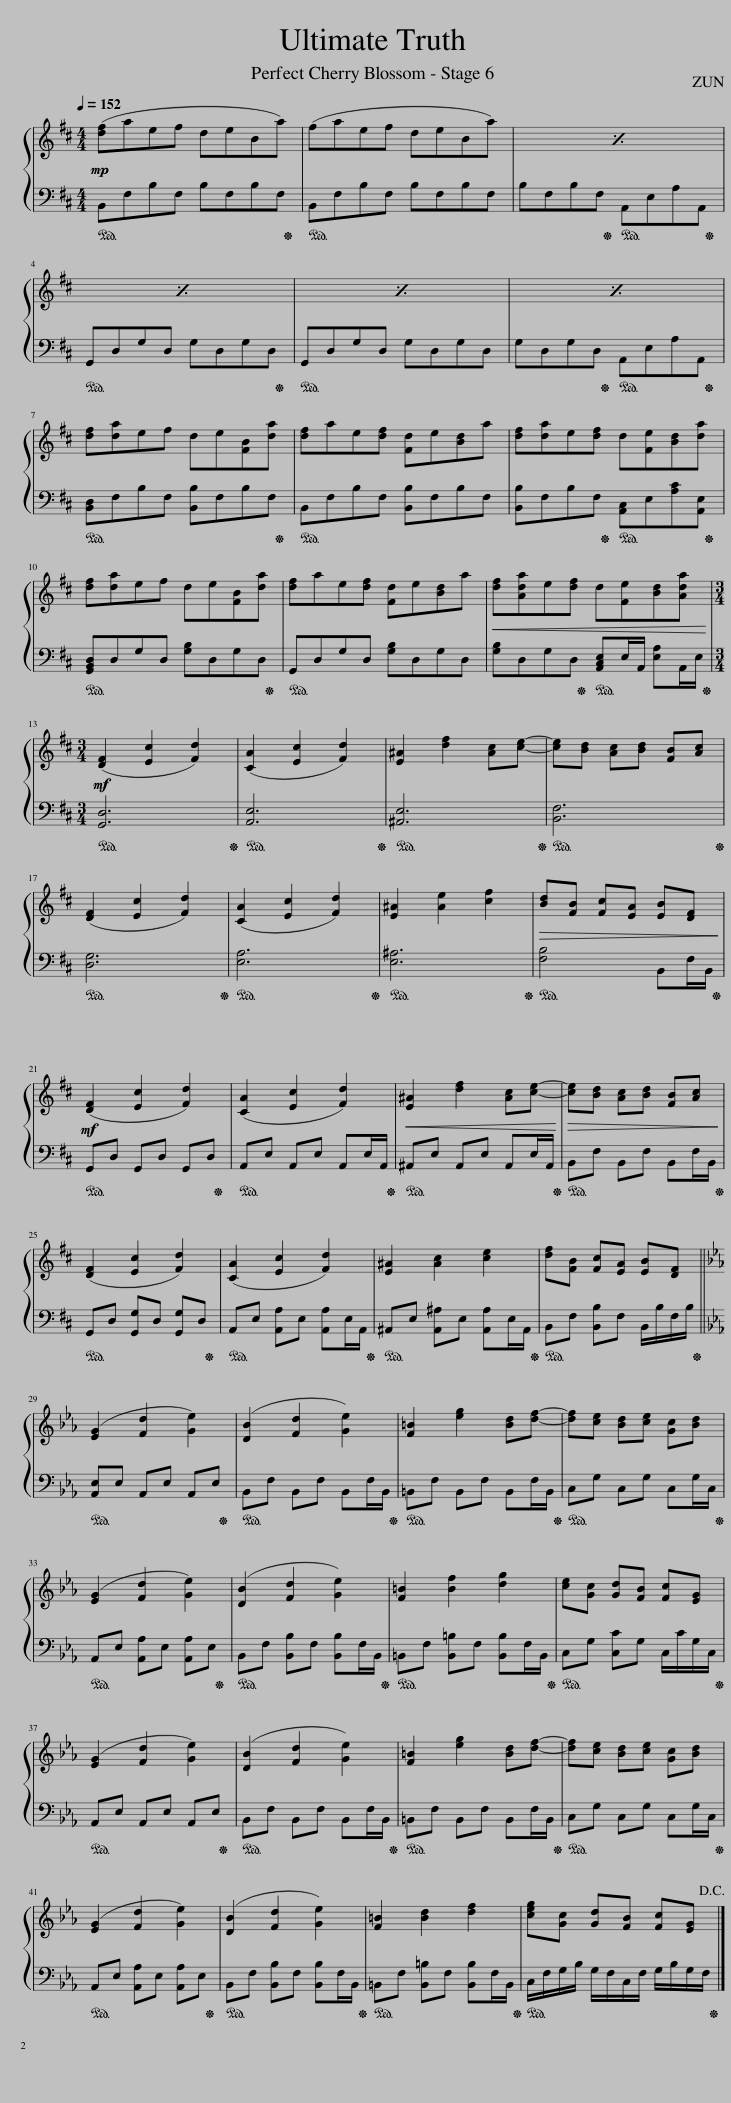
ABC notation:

X:1
%%score { 1 | 2 }
L:1/8
Q:1/4=152
M:4/4
I:linebreak $
K:D
V:1 treble
V:2 bass
V:1
!mp! ([df]aef deBa) | (faef deBa) | x8 |$ x8 | x8 | %5
 x8 |$ [df][da]ef de[FB][da] | [df]ae[df] [Fd]e[Bd]a | [df][da]e[df] d[Fe][Bd][da] |$ [df][da]ef de[FB][da] | %10
 [df]ae[df] [Fd]e[Bd]a |!<(! [df][Ada]e[df] d[Fe][Bd][Ada]!<)! |$[M:3/4]!mf! ([DF]2 [Ec]2 [Fd]2) | ([CA]2 [Ec]2 [Fd]2) | [E^A]2 [df]2 [Ac][ce]- | %15
 [ce][Bd] [Ac][Bd] [FB][Ac] |$ ([DF]2 [Ec]2 [Fd]2) | ([CA]2 [Ec]2 [Fd]2) | [E^A]2 [Ae]2 [cf]2 |!>(! [Bd][FB] [Fc][EA] [EB][DF]!>)! |$ %20
!mf! ([DF]2 [Ec]2 [Fd]2) | ([CA]2 [Ec]2 [Fd]2) |!<(! [E^A]2 [df]2 [Ac][ce]-!<)! |!>(! [ce][Bd] [Ac][Bd] [FB][Ac]!>)! |$ ([DF]2 [Ec]2 [Fd]2) | %25
 ([CA]2 [Ec]2 [Fd]2) | [E^A]2 [Ac]2 [ce]2 | [df][FB] [Fc][EA] [EB][DF] ||$[K:Eb] ([EG]2 [Fd]2 [Ge]2) | ([DB]2 [Fd]2 [Ge]2) | %30
 [F=B]2 [eg]2 [Bd][df]- | [df][ce] [Bd][ce] [Gc][Bd] |$ ([EG]2 [Fd]2 [Ge]2) | ([DB]2 [Fd]2 [Ge]2) | [F=B]2 [Bf]2 [dg]2 | %35
 [ce][Gc] [Gd][FB] [Fc][EG] |$ ([EG]2 [Fd]2 [Ge]2) | ([DB]2 [Fd]2 [Ge]2) | [F=B]2 [eg]2 [Bd][df]- | [df][ce] [Bd][ce] [Gc][Bd] |$ %40
 ([EG]2 [Fd]2 [Ge]2) | ([DB]2 [Fd]2 [Ge]2) | [F=B]2 [Bd]2 [df]2 | [ceg][Gc] [Gd][FB] [Fc][EG]!D.C.! |] %44
V:2
!ped! B,,F,B,F, B,F,B,F,!ped-up! |!ped! B,,F,B,F, B,F,B,F, | B,F,B,F,!ped-up!!ped! A,,E,A,A,,!ped-up! |$!ped! G,,D,G,D, G,D,G,D,!ped-up! |!ped! G,,D,G,D, G,D,G,D, | %5
 G,D,G,D,!ped-up!!ped! A,,E,A,A,,!ped-up! |$!ped! [B,,D,]F,B,F, [B,,B,]F,B,F,!ped-up! |!ped! B,,F,B,F, [B,,B,]F,B,F, | [B,,B,]F,B,F,!ped-up!!ped! [A,,C,]E,[A,C][A,,E,]!ped-up! |$!ped! [G,,B,,D,]D,G,D, [G,B,]D,G,D,!ped-up! | %10
!ped! G,,D,G,D, [G,B,]D,G,D, | [G,B,]D,G,D,!ped-up!!ped! [A,,C,E,]E,/A,,/ [E,A,]A,,/E,/!ped-up! |$[M:3/4]!ped! [G,,D,]6!ped-up! |!ped! [A,,E,]6!ped-up! |!ped! [^A,,E,]6!ped-up! | %15
!ped! [B,,F,]6!ped-up! |$!ped! [D,G,]6!ped-up! |!ped! [E,A,]6!ped-up! |!ped! [E,^A,]6!ped-up! |!ped! [F,B,]4 B,,F,/B,,/!ped-up! |$ %20
!ped! G,,D, G,,D, G,,D,!ped-up! |!ped! A,,E, A,,E, A,,E,/A,,/!ped-up! |!ped! ^A,,E, A,,E, A,,E,/A,,/!ped-up! |!ped! B,,F, B,,F, B,,F,/B,,/!ped-up! |$!ped! G,,D, [G,,G,]D, [G,,G,]D,!ped-up! | %25
!ped! A,,E, [A,,A,]E, [A,,A,]E,/A,,/!ped-up! |!ped! ^A,,E, [A,,^A,]E, [A,,A,]E,/A,,/!ped-up! |!ped! B,,F, [B,,B,]F, B,,/B,/F,/B,/!ped-up! ||$[K:Eb]!ped! [A,,E,]E, A,,E, A,,E,!ped-up! |!ped! B,,F, B,,F, B,,F,/B,,/!ped-up! | %30
!ped! =B,,F, B,,F, B,,F,/B,,/!ped-up! |!ped! C,G, C,G, C,G,/C,/!ped-up! |$!ped! A,,E, [A,,A,]E, [A,,A,]E,!ped-up! |!ped! B,,F, [B,,B,]F, [B,,B,]F,/B,,/!ped-up! |!ped! =B,,F, [B,,=B,]F, [B,,B,]F,/B,,/!ped-up! | %35
!ped! C,G, [C,C]G, C,/C/G,/C,/!ped-up! |$!ped! A,,E, A,,E, A,,E,!ped-up! |!ped! B,,F, B,,F, B,,F,/B,,/!ped-up! |!ped! =B,,F, B,,F, B,,F,/B,,/!ped-up! |!ped! C,G, C,G, C,G,/C,/!ped-up! |$ %40
!ped! A,,E, [A,,A,]E, [A,,A,]E,!ped-up! |!ped! B,,F, [B,,B,]F, [B,,B,]F,/B,,/!ped-up! |!ped! =B,,F, [B,,=B,]F, [B,,B,]F,/B,,/!ped-up! |!ped! C,/F,/G,/B,/ G,/F,/C,/F,/ G,/B,/G,/F,/!ped-up! |] %44
